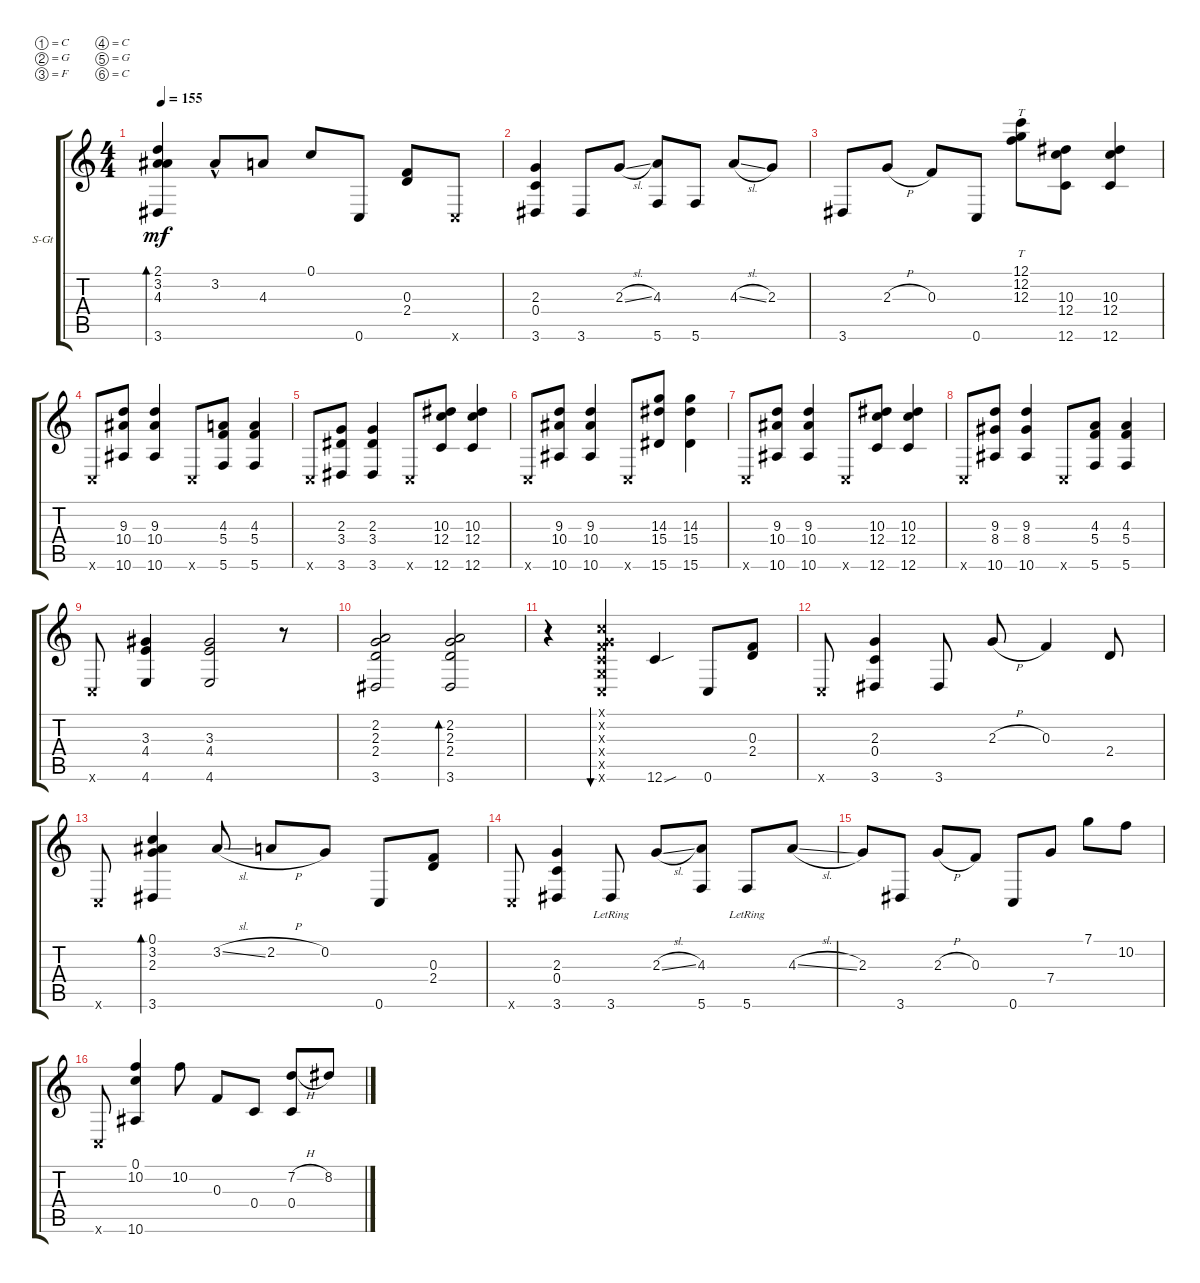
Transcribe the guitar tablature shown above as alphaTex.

\defaultSystemsLayout 4
\bracketExtendMode groupsimilarinstruments
\firstSystemTrackNameOrientation horizontal
\otherSystemsTrackNameOrientation horizontal
\track ("Steel Guitar" "S-Gt") {instrument acousticguitarsteel}
\staff {score tabs}
\tuning (C4 G3 F3 C3 G2 C2)
\ts (4 4)
\tempo 155
\clef g2
\ks c
(3.6 4.3 3.2 2.1).4{bd 480 dy mf} 3.2{hac}.8 4.3.8 0.1.8 0.6.8 (2.4 0.3).8 0.6{x}.8 |
(3.6 0.4 2.3).4 3.6.8 2.3{sl}.8 (4.3 5.6).8 5.6.8 4.3{sl}.8 2.3.8 |
3.6.8 2.3{h}.8 0.3.8 0.6.8 (12.3 12.2 12.1).8{tt} (12.6 12.4 10.3).8 (12.6 12.4 10.3).4 |
0.6{x}.8 (10.6 10.4 9.3).8 (10.6 10.4 9.3).4 0.6{x}.8 (5.6 5.4 4.3).8 (4.3 5.4 5.6).4 |
0.6{x}.8 (3.6 3.4 2.3).8 (2.3 3.4 3.6).4 0.6{x}.8 (12.6 10.3 12.4).8 (10.3 12.6 12.4).4 |
0.6{x}.8 (10.6 10.4 9.3).8 (9.3 10.4 10.6).4 0.6{x}.8 (15.6 15.4 14.3).8 (14.3 15.4 15.6).4 |
0.6{x}.8 (10.6 10.4 9.3).8 (10.6 10.4 9.3).4 0.6{x}.8 (12.6 12.4 10.3).8 (12.6 12.4 10.3).4 |
0.6{x}.8 (10.6 8.4 9.3).8 (9.3 8.4 10.6).4 0.6{x}.8 (5.6 5.4 4.3).8 (4.3 5.4 5.6).4 |
0.6{x}.8 (4.6 4.4 3.3).4 (3.3 4.4 4.6).2 r.8 |
(2.2 2.3 2.4 3.6).2 (3.6 2.4 2.3 2.2).2{bd 237} |
r.4 (0.1{x} 0.2{x} 0.3{x} 0.4{x} 0.5{x} 0.6{x}).4{bu 240} 12.6{sou}.4 0.6.8 (2.4 0.3).8 |
0.6{x}.8 (3.6 0.4 2.3).4 3.6.8 2.3{h}.8 0.3.4 2.4.8 |
0.6{x}.8 (3.6 2.3 3.2 0.1).4{bd 240} 3.2{sl}.8 2.2{h}.8 0.2.8 0.6.8 (2.4 0.3).8 |
0.6{x}.8 (3.6 0.4 2.3).4 3.6{lr}.8 2.3{sl}.8 (5.6 4.3).8 5.6{lr}.8 4.3{sl}.8 |
2.3.8 3.6.8 2.3{h}.8 0.3.8 0.6.8 7.4.8 7.1.8 10.2.8 |
0.6{x}.8 (10.6 10.2 0.1).4 10.2.8 0.3.8 0.4.8 (7.2{h} 0.4).8 8.2.8
